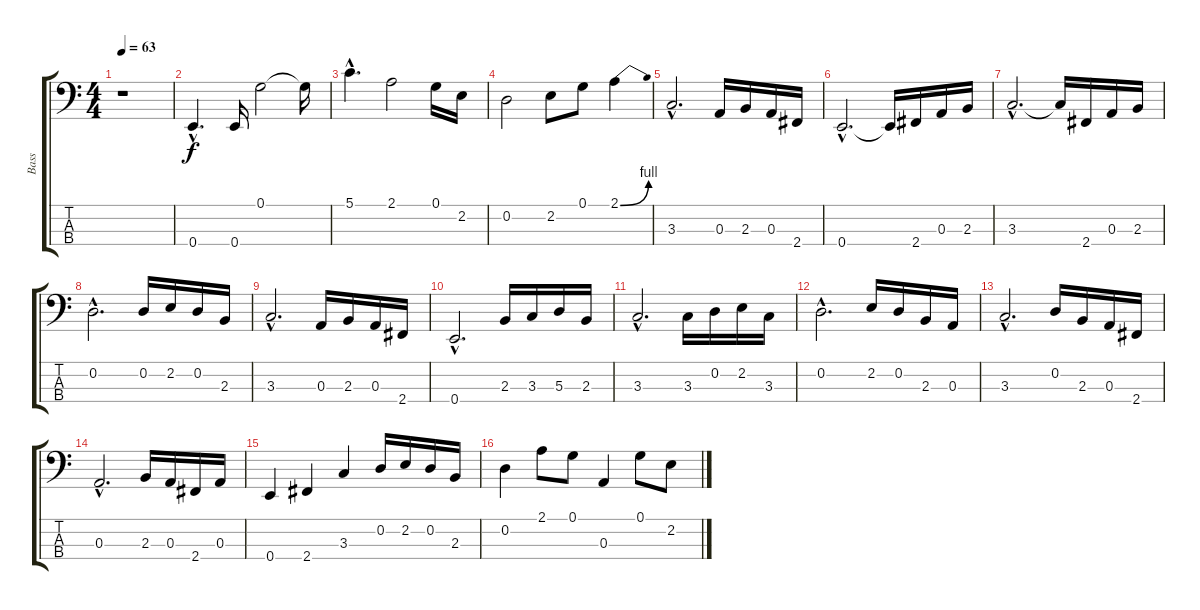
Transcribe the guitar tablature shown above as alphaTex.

\track ("Bass" "Bass") {instrument electricbassfinger}
\staff {score tabs}
\tuning (G2 D2 A1 E1) {hide}
\ts (4 4)
\tempo 63
\clef f4
\ks c
r.1{dy f instrument electricbassfinger} |
0.4{hac}.4{d} 0.4.16 0.1.2 0.1{t}.16 |
5.1{hac}.4{d} 2.1.2 0.1.16 2.2.16 |
0.2.2 2.2.8 0.1.8 2.1{be (bend 0 0 60 4)}.4 |
3.3{hac}.2{d} 0.3.16 2.3.16 0.3.16 2.4.16 |
0.4{hac}.2{d} 0.4{t}.16 2.4.16 0.3.16 2.3.16 |
3.3{hac}.2{d} 3.3{t}.16 2.4.16 0.3.16 2.3.16 |
0.2{hac}.2{d} 0.2.16 2.2.16 0.2.16 2.3.16 |
3.3{hac}.2{d} 0.3.16 2.3.16 0.3.16 2.4.16 |
0.4{hac}.2{d} 2.3.16 3.3.16 5.3.16 2.3.16 |
3.3{hac}.2{d} 3.3.16 0.2.16 2.2.16 3.3.16 |
0.2{hac}.2{d} 2.2.16 0.2.16 2.3.16 0.3.16 |
3.3{hac}.2{d} 0.2.16 2.3.16 0.3.16 2.4.16 |
0.3{hac}.2{d} 2.3.16 0.3.16 2.4.16 0.3.16 |
0.4.4 2.4.4 3.3.4 0.2.16 2.2.16 0.2.16 2.3.16 |
0.2.4 2.1.8 0.1.8 0.3.4 0.1.8 2.2.8
